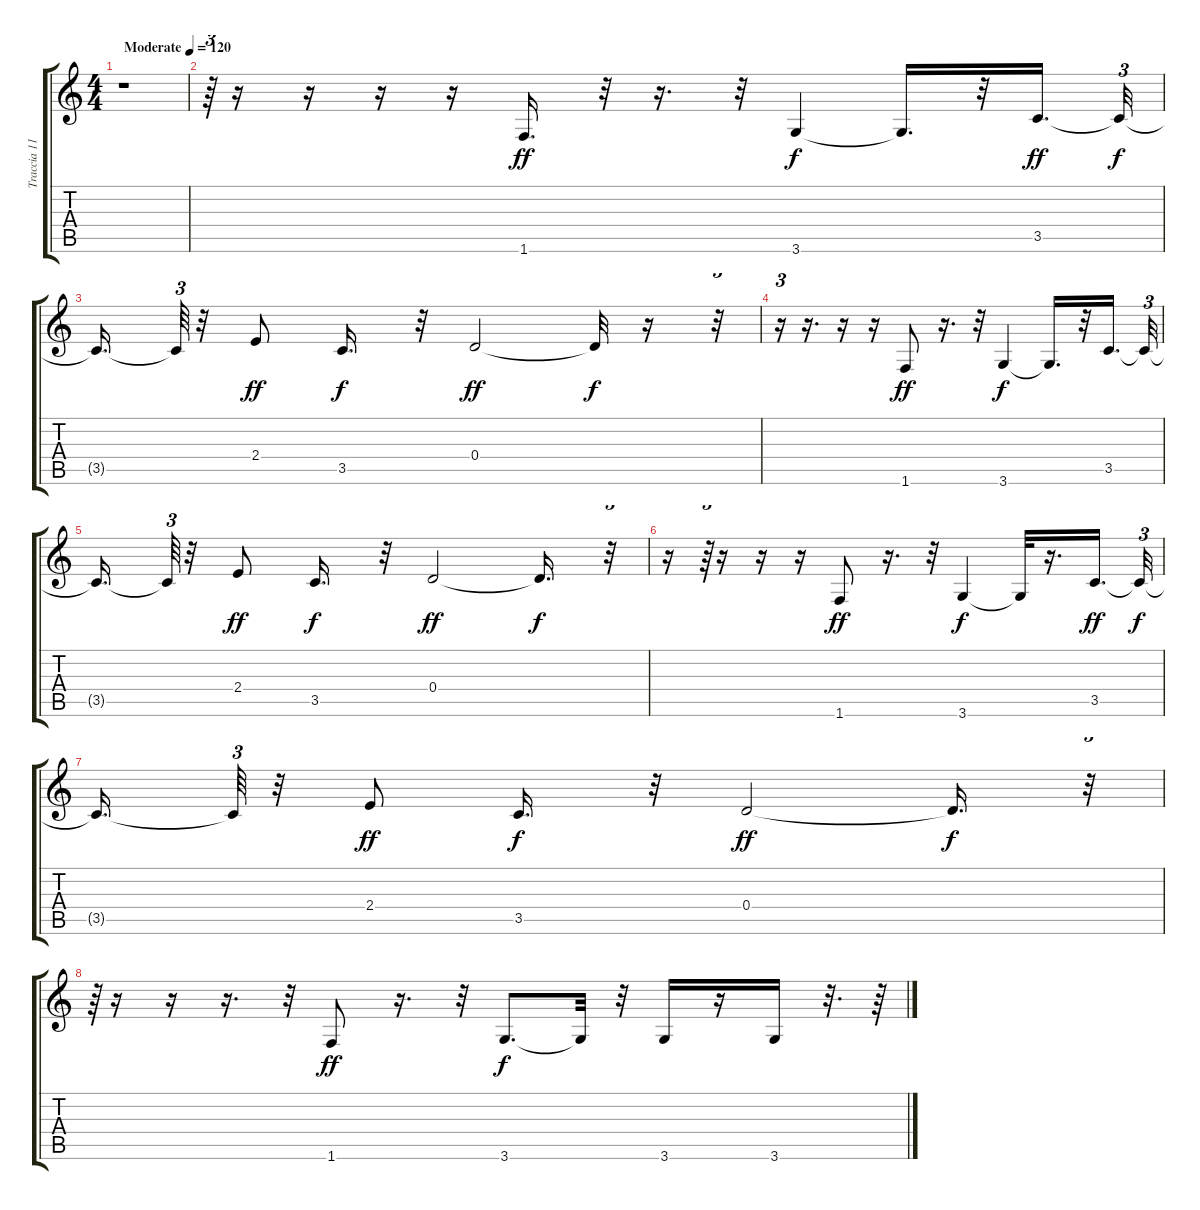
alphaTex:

\track ("Traccia 11" "Traccia 11") {instrument distortionguitar}
\staff {score tabs}
\tuning (E4 B3 G3 D3 A2 E2) {hide}
\ts (4 4)
\tempo (120 "Moderate")
\clef g2
\ks c
r.1{dy ff instrument distortionguitar} |
r.64{tu (3 2)} r.16 r.16 r.16 r.16 1.6.16{d} r.32 r.16{d} r.32 3.6.4{dy f} 3.6{t}.16{d} r.32 3.5.16{d dy ff} 3.5{t}.32{tu (3 2) dy f} |
3.5{t}.16{d} 3.5{t}.64{tu (3 2)} r.32 2.4.8{dy ff} 3.5.16{d dy f} r.32 0.4.2{dy ff} 0.4{t}.32{dy f} r.16 r.32{tu (3 2)} |
r.16{tu (3 2)} r.16{d} r.16 r.16 1.6.8{dy ff} r.16{d} r.32 3.6.4{dy f} 3.6{t}.16{d} r.32 3.5.16{d} 3.5{t}.32{tu (3 2)} |
3.5{t}.16{d} 3.5{t}.64{tu (3 2)} r.32 2.4.8{dy ff} 3.5.16{d dy f} r.32 0.4.2{dy ff} 0.4{t}.16{d dy f} r.32{tu (3 2)} |
r.16 r.64{tu (3 2)} r.16 r.16 r.16 1.6.8{dy ff} r.16{d} r.32 3.6.4{dy f} 3.6{t}.32 r.16{d} 3.5.16{d dy ff} 3.5{t}.32{tu (3 2) dy f} |
3.5{t}.16{d} 3.5{t}.64{tu (3 2)} r.32 2.4.8{dy ff} 3.5.16{d dy f} r.32 0.4.2{dy ff} 0.4{t}.16{d dy f} r.32{tu (3 2)} |
r.64{tu (3 2)} r.16 r.16 r.16{d} r.32 1.6.8{dy ff} r.16{d} r.32 3.6.8{d dy f} 3.6{t}.32 r.32 3.6.16 r.16 3.6.16 r.32{d} r.64
